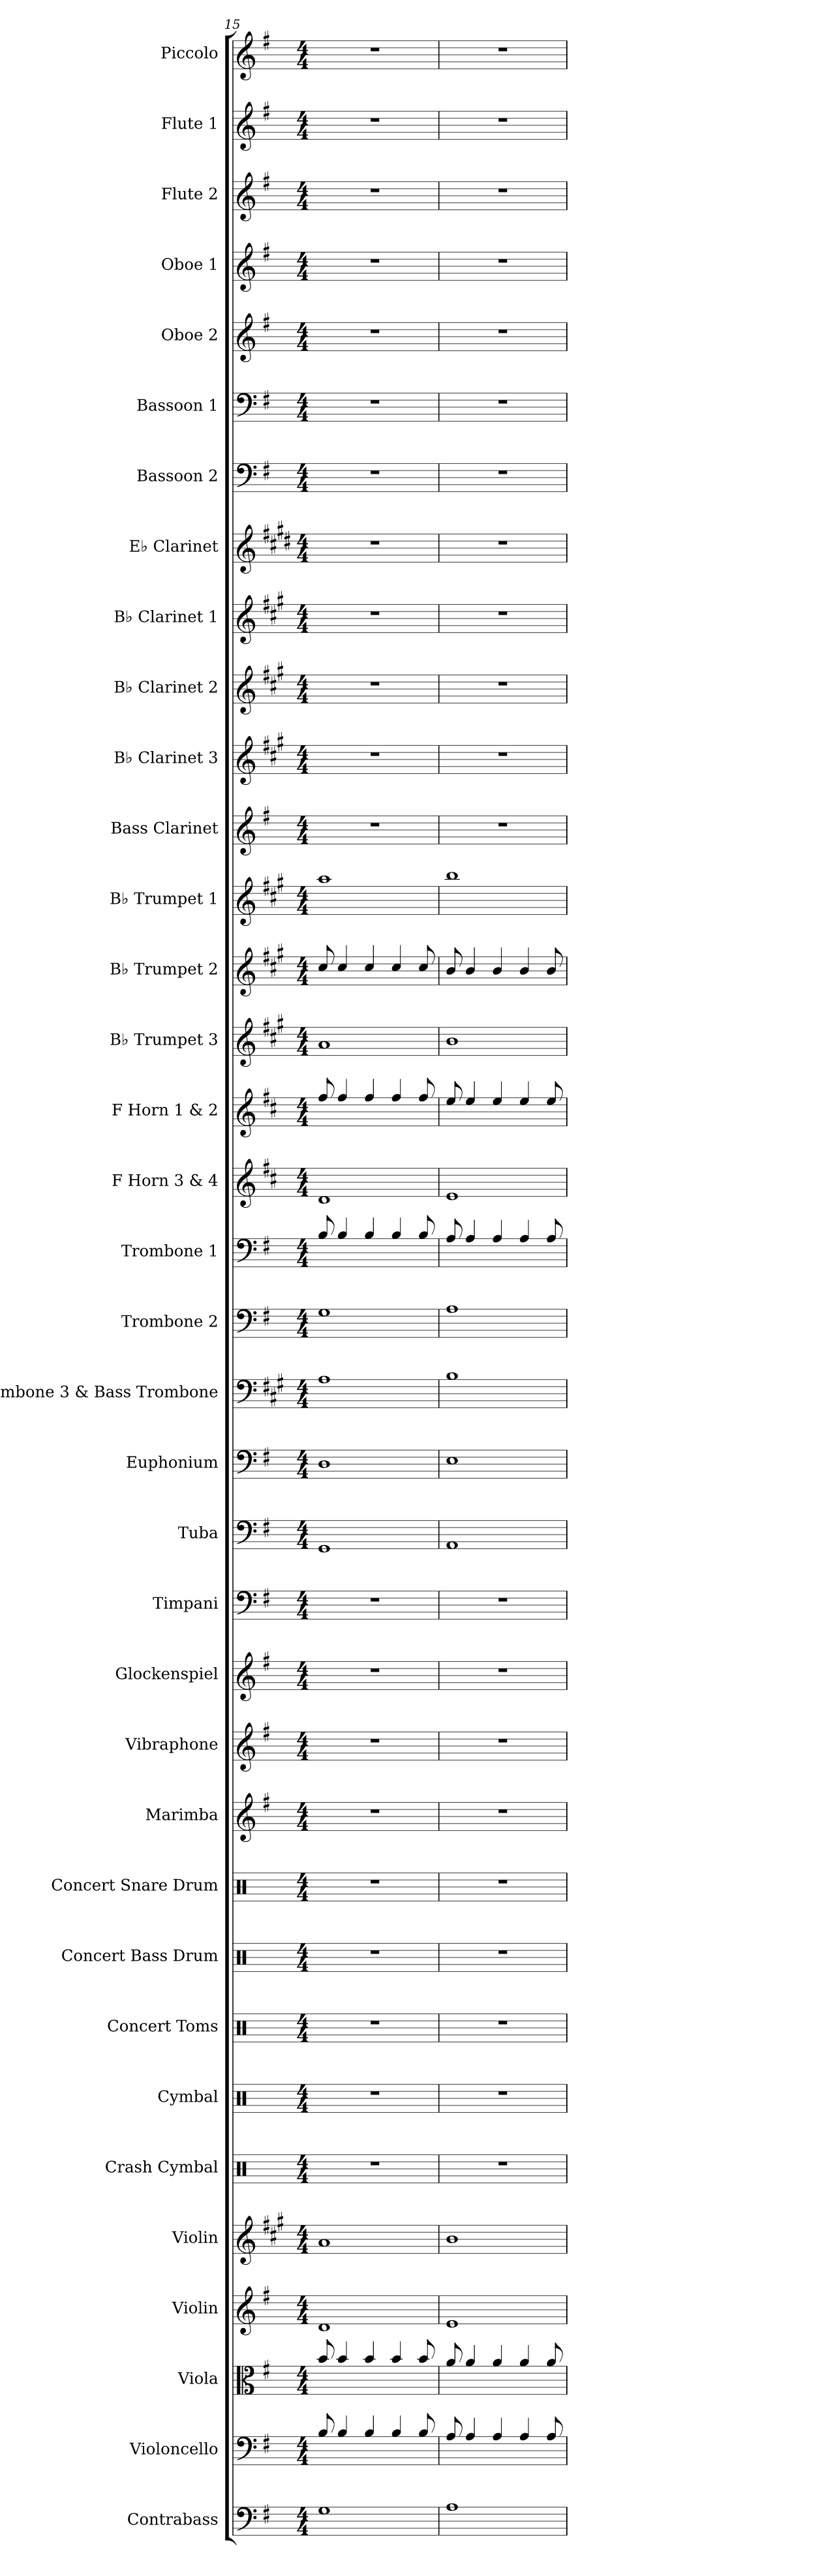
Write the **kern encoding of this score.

**kern	**kern	**kern	**kern	**kern	**kern	**kern	**kern	**kern	**kern	**kern	**kern	**kern	**kern	**kern	**kern	**kern	**kern	**kern	**kern	**kern	**kern	**kern	**kern	**kern	**kern	**kern	**kern	**kern	**kern	**kern	**kern	**kern	**kern	**kern	**kern
*part36	*part35	*part34	*part33	*part32	*part31	*part30	*part29	*part28	*part27	*part26	*part25	*part24	*part23	*part22	*part21	*part20	*part19	*part18	*part17	*part16	*part15	*part14	*part13	*part12	*part11	*part10	*part9	*part8	*part7	*part6	*part5	*part4	*part3	*part2	*part1
*staff36	*staff35	*staff34	*staff33	*staff32	*staff31	*staff30	*staff29	*staff28	*staff27	*staff26	*staff25	*staff24	*staff23	*staff22	*staff21	*staff20	*staff19	*staff18	*staff17	*staff16	*staff15	*staff14	*staff13	*staff12	*staff11	*staff10	*staff9	*staff8	*staff7	*staff6	*staff5	*staff4	*staff3	*staff2	*staff1
*I"Contrabass	*I"Violoncello	*I"Viola	*I"Violin	*I"Violin	*I"Crash Cymbal	*I"Cymbal	*I"Concert Toms	*I"Concert Bass Drum	*I"Concert Snare Drum	*I"Marimba	*I"Vibraphone	*I"Glockenspiel	*I"Timpani	*I"Tuba	*I"Euphonium	*I"Trombone 3 &amp; Bass Trombone	*I"Trombone 2	*I"Trombone 1	*I"F Horn 3 &amp; 4	*I"F Horn 1 &amp; 2	*I"B♭ Trumpet 3	*I"B♭ Trumpet 2	*I"B♭ Trumpet 1	*I"Bass Clarinet	*I"B♭ Clarinet 3	*I"B♭ Clarinet 2	*I"B♭ Clarinet 1	*I"E♭ Clarinet	*I"Bassoon 2	*I"Bassoon 1	*I"Oboe 2	*I"Oboe 1	*I"Flute 2	*I"Flute 1	*I"Piccolo
*I'Cb.	*I'Vc.	*I'Vla.	*I'Vln.	*I'Vln.	*I'Cr. Cym.	*I'Cym.	*I'C. Toms	*I'Con. BD	*I'Con. Sn.	*I'Mrm.	*I'Vib.	*I'Glock.	*I'Timp.	*I'Tba.	*I'Euph.	*I'Tbn. 3 B. Tbn.	*I'Tbn. 2	*I'Tbn. 1	*I'F Hn. 3 4	*I'F Hn. 1 2	*I'B♭ Tpt. 3	*I'B♭ Tpt. 2	*I'B♭ Tpt. 1	*I'B. Cl.	*I'B♭ Cl. 3	*I'B♭ Cl. 2	*I'B♭ Cl. 1	*I'E♭ Cl.	*I'Bsn. 2	*I'Bsn. 1	*I'Ob. 2	*I'Ob. 1	*I'Fl. 2	*I'Fl. 1	*I'Picc.
*clefF4	*clefF4	*clefC3	*clefG2	*clefG2	*clefX	*clefX	*clefX	*clefX	*clefX	*clefG2	*clefG2	*clefG2	*clefF4	*clefF4	*clefF4	*clefF4	*clefF4	*clefF4	*clefG2	*clefG2	*clefG2	*clefG2	*clefG2	*clefG2	*clefG2	*clefG2	*clefG2	*clefG2	*clefF4	*clefF4	*clefG2	*clefG2	*clefG2	*clefG2	*clefG2
*ITrd7c12	*	*	*	*ITrd1c2	*	*	*	*	*	*	*	*ITrd-14c-24	*	*	*	*ITrd1c2	*	*	*ITrd4c7	*ITrd4c7	*ITrd1c2	*ITrd1c2	*ITrd1c2	*ITrd8c14	*ITrd1c2	*ITrd1c2	*ITrd1c2	*ITrd-2c-3	*	*	*	*	*	*	*ITrd-7c-12
*k[f#]	*k[f#]	*k[f#]	*k[f#]	*k[f#]	*k[]	*k[]	*k[]	*k[]	*k[]	*k[f#]	*k[f#]	*k[f#]	*k[f#]	*k[f#]	*k[f#]	*k[f#]	*k[f#]	*k[f#]	*k[f#]	*k[f#]	*k[f#]	*k[f#]	*k[f#]	*k[f#]	*k[f#]	*k[f#]	*k[f#]	*k[f#]	*k[f#]	*k[f#]	*k[f#]	*k[f#]	*k[f#]	*k[f#]	*k[f#]
*M4/4	*M4/4	*M4/4	*M4/4	*M4/4	*M4/4	*M4/4	*M4/4	*M4/4	*M4/4	*M4/4	*M4/4	*M4/4	*M4/4	*M4/4	*M4/4	*M4/4	*M4/4	*M4/4	*M4/4	*M4/4	*M4/4	*M4/4	*M4/4	*M4/4	*M4/4	*M4/4	*M4/4	*M4/4	*M4/4	*M4/4	*M4/4	*M4/4	*M4/4	*M4/4	*M4/4
=15	=15	=15	=15	=15	=15	=15	=15	=15	=15	=15	=15	=15	=15	=15	=15	=15	=15	=15	=15	=15	=15	=15	=15	=15	=15	=15	=15	=15	=15	=15	=15	=15	=15	=15	=15
1GG	8B/	8b/	1d	1g	1r	1r	1r	1r	1r	1r	1r	1r	1r	1GG	1D	1G	1G	8B/	1G	8b/	1g	8b/	1gg	1r	1r	1r	1r	1r	1r	1r	1r	1r	1r	1r	1r
.	4B/	4b/	.	.	.	.	.	.	.	.	.	.	.	.	.	.	.	4B/	.	4b/	.	4b/	.	.	.	.	.	.	.	.	.	.	.	.	.
.	4B/	4b/	.	.	.	.	.	.	.	.	.	.	.	.	.	.	.	4B/	.	4b/	.	4b/	.	.	.	.	.	.	.	.	.	.	.	.	.
.	4B/	4b/	.	.	.	.	.	.	.	.	.	.	.	.	.	.	.	4B/	.	4b/	.	4b/	.	.	.	.	.	.	.	.	.	.	.	.	.
.	8B/	8b/	.	.	.	.	.	.	.	.	.	.	.	.	.	.	.	8B/	.	8b/	.	8b/	.	.	.	.	.	.	.	.	.	.	.	.	.
=16	=16	=16	=16	=16	=16	=16	=16	=16	=16	=16	=16	=16	=16	=16	=16	=16	=16	=16	=16	=16	=16	=16	=16	=16	=16	=16	=16	=16	=16	=16	=16	=16	=16	=16	=16
1AA	8A/	8a/	1e	1a	1r	1r	1r	1r	1r	1r	1r	1r	1r	1AA	1E	1A	1A	8A/	1A	8a/	1a	8a/	1aa	1r	1r	1r	1r	1r	1r	1r	1r	1r	1r	1r	1r
.	4A/	4a/	.	.	.	.	.	.	.	.	.	.	.	.	.	.	.	4A/	.	4a/	.	4a/	.	.	.	.	.	.	.	.	.	.	.	.	.
.	4A/	4a/	.	.	.	.	.	.	.	.	.	.	.	.	.	.	.	4A/	.	4a/	.	4a/	.	.	.	.	.	.	.	.	.	.	.	.	.
.	4A/	4a/	.	.	.	.	.	.	.	.	.	.	.	.	.	.	.	4A/	.	4a/	.	4a/	.	.	.	.	.	.	.	.	.	.	.	.	.
.	8A/	8a/	.	.	.	.	.	.	.	.	.	.	.	.	.	.	.	8A/	.	8a/	.	8a/	.	.	.	.	.	.	.	.	.	.	.	.	.
=	=	=	=	=	=	=	=	=	=	=	=	=	=	=	=	=	=	=	=	=	=	=	=	=	=	=	=	=	=	=	=	=	=	=	=
*-	*-	*-	*-	*-	*-	*-	*-	*-	*-	*-	*-	*-	*-	*-	*-	*-	*-	*-	*-	*-	*-	*-	*-	*-	*-	*-	*-	*-	*-	*-	*-	*-	*-	*-	*-
